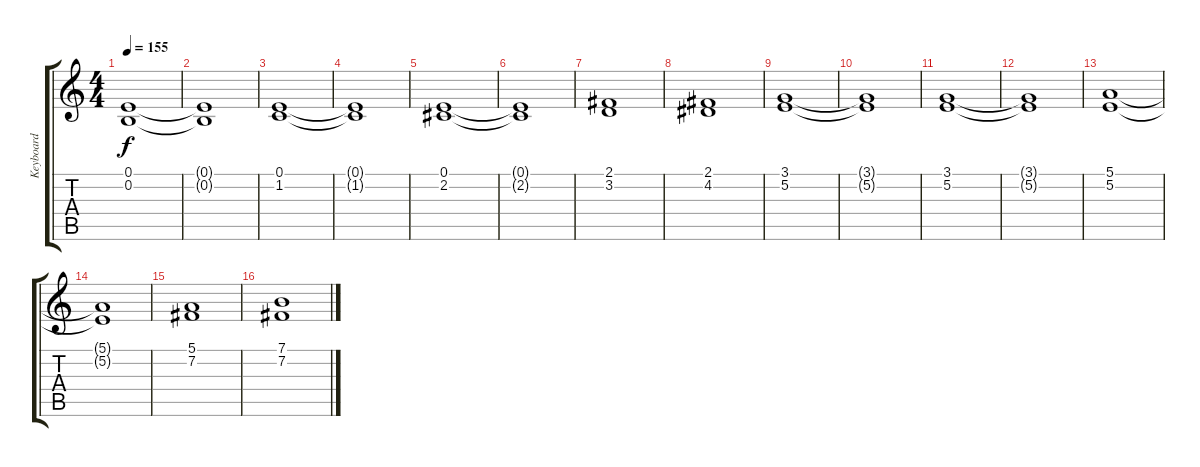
\track ("Keyboard" "Keyboard") {instrument stringensemble1}
\staff {score tabs}
\tuning (E4 B3 G3 D3 A2 E2) {hide}
\ts (4 4)
\tempo 155
\clef g2
\ks c
(0.1 0.2).1{dy f} |
(0.1{t} 0.2{t}).1 |
(0.1 1.2).1 |
(0.1{t} 1.2{t}).1 |
(0.1 2.2).1 |
(0.1{t} 2.2{t}).1 |
(2.1 3.2).1 |
(2.1 4.2).1 |
(3.1 5.2).1 |
(3.1{t} 5.2{t}).1 |
(3.1 5.2).1 |
(3.1{t} 5.2{t}).1 |
(5.1 5.2).1 |
(5.1{t} 5.2{t}).1 |
(5.1 7.2).1 |
(7.1 7.2).1
